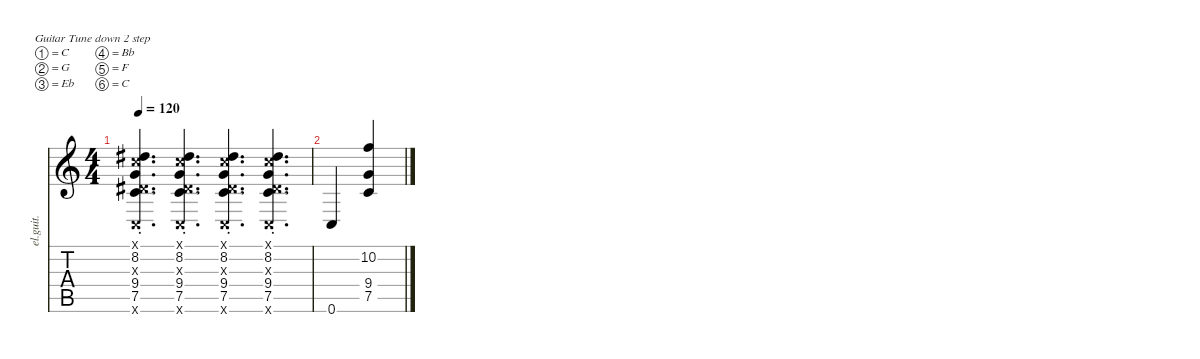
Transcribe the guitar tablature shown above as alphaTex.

\defaultSystemsLayout 4
\hideDynamics
\bracketExtendMode nobrackets
\track ("Clean Guitar" "el.guit.") {instrument distortionguitar}
\staff {score tabs}
\tuning (C4 G3 Eb3 Bb2 F2 C2)
\ts (4 4)
\tempo 120
\clef g2
\ks c
(7.5{st} 8.2{st acc #} 9.4{st} 0.3{st x acc #} 0.1{st x} 0.6{st x}).4{d dy mf instrument distortionguitar beam Up} (7.5{st} 8.2{st acc #} 9.4{st} 0.3{st x acc #} 0.1{st x} 0.6{st x}).4{d beam Up} (7.5{st} 8.2{st acc #} 9.4{st} 0.3{st x acc #} 0.1{st x} 0.6{st x}).4{d beam Up} (7.5{st} 8.2{st acc #} 9.4{st} 0.3{st x acc #} 0.1{st x} 0.6{st x}).4{d beam Up} |
0.6.4{beam Up} (7.5 10.2 9.4).4{beam Up}
